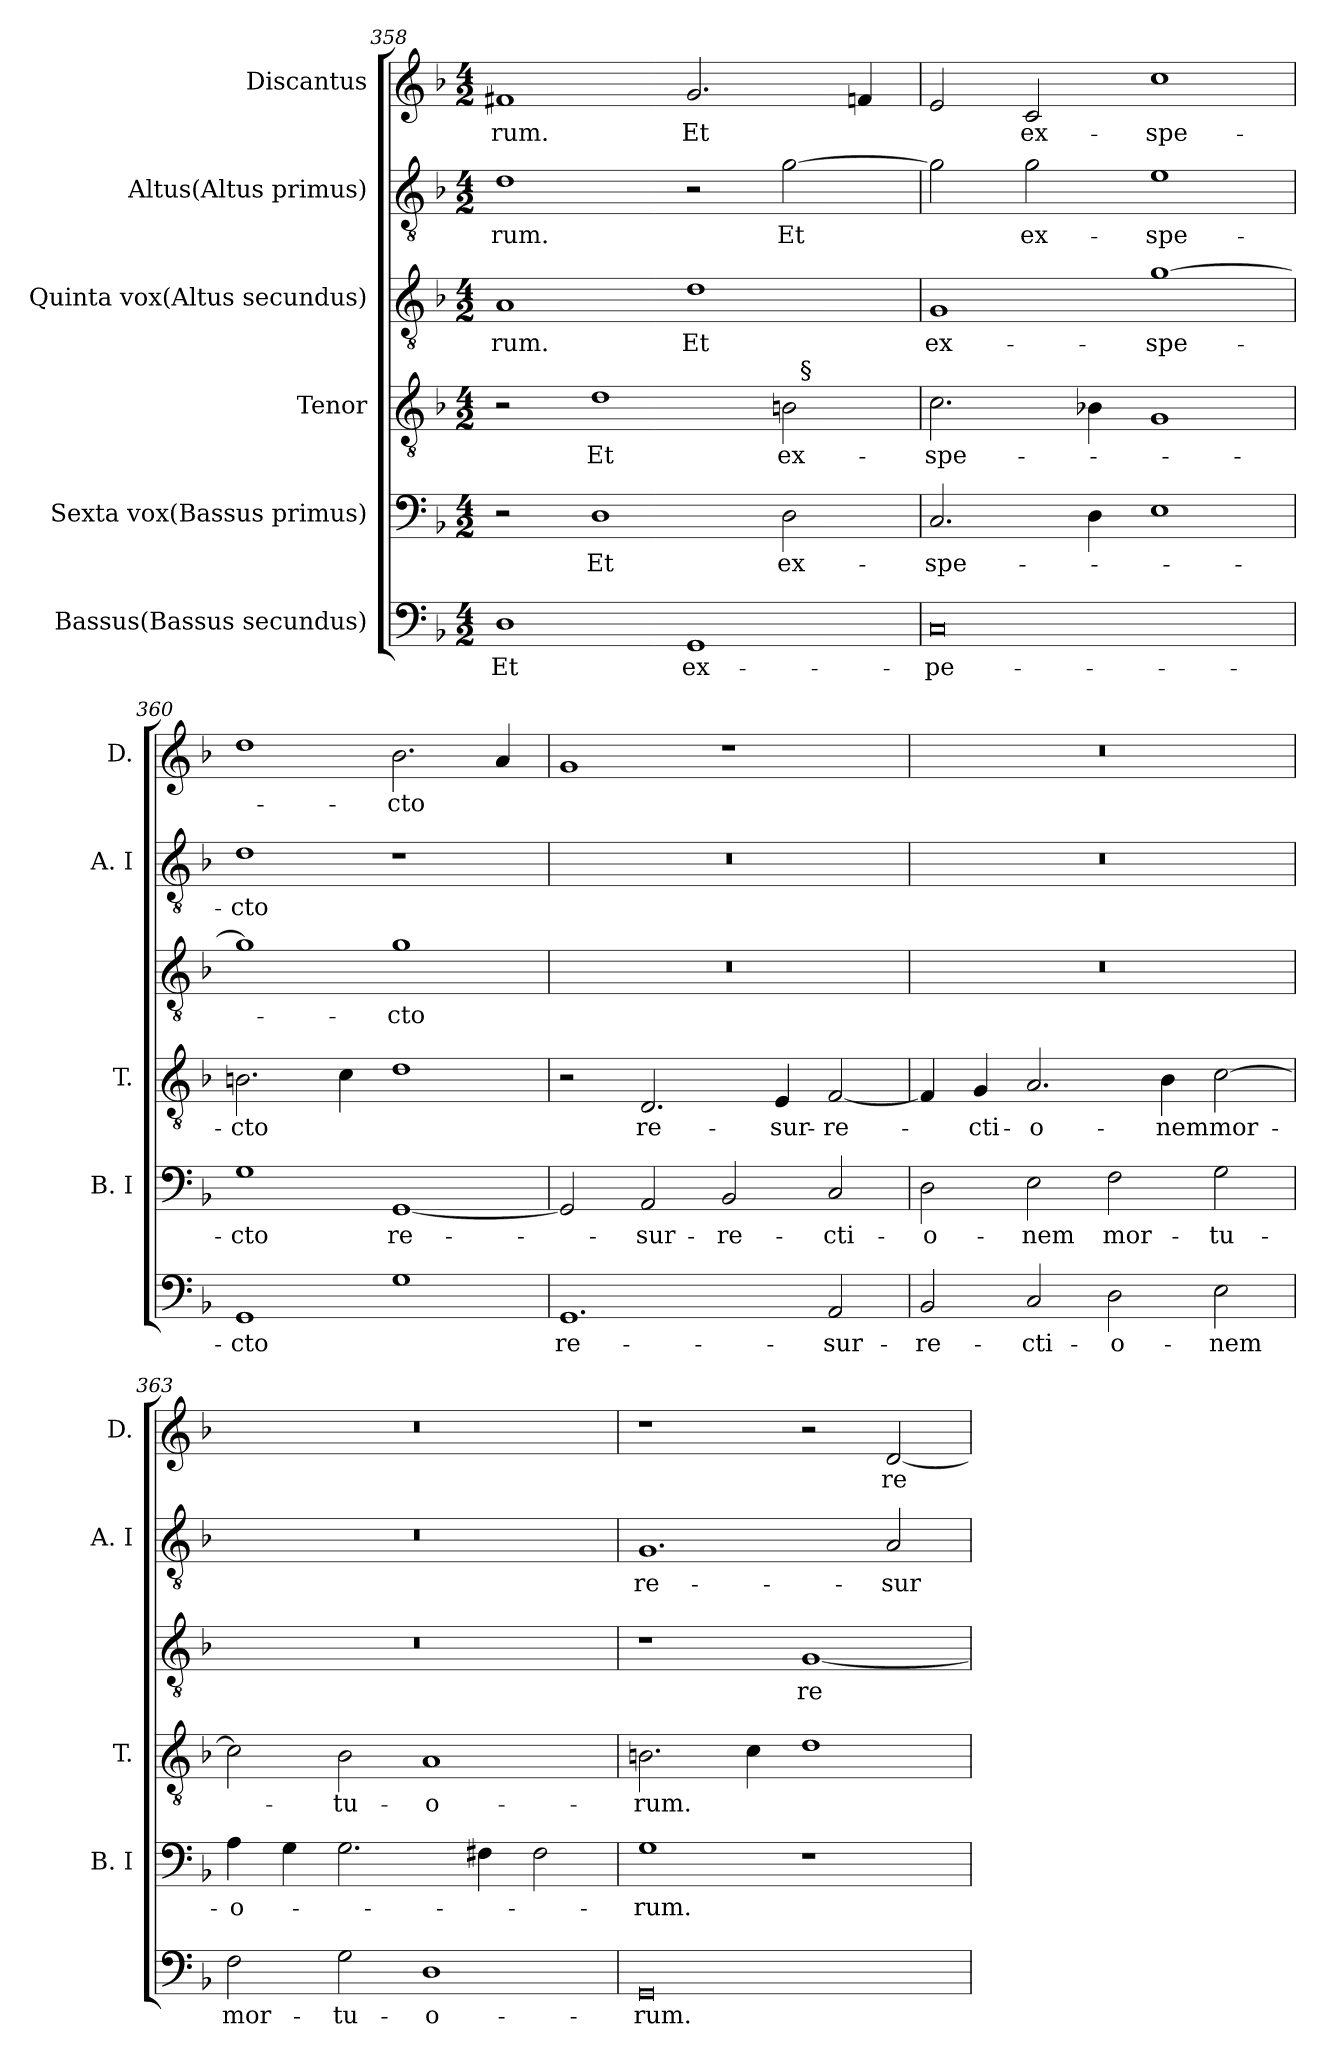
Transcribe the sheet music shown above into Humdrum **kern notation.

**kern	**text	**kern	**text	**kern	**text	**kern	**text	**kern	**text	**kern	**text
*part6	*part6	*part5	*part5	*part4	*part4	*part3	*part3	*part2	*part2	*part1	*part1
*staff6	*staff6	*staff5	*staff5	*staff4	*staff4	*staff3	*staff3	*staff2	*staff2	*staff1	*staff1
*I"Bassus(Bassus secundus)	*	*I"Sexta vox(Bassus primus)	*	*I"Tenor	*	*I"Quinta vox(Altus secundus)	*	*I"Altus(Altus primus)	*	*I"Discantus	*
*	*	*I'B. I	*	*I'T.	*	*	*	*I'A. I	*	*I'D.	*
*clefF4	*	*clefF4	*	*clefGv2	*	*clefGv2	*	*clefGv2	*	*clefG2	*
*	*	*	*	*ITrd7c12	*	*ITrd7c12	*	*ITrd7c12	*	*	*
*k[b-]	*	*k[b-]	*	*k[b-]	*	*k[b-]	*	*k[b-]	*	*k[b-]	*
*d:	*	*d:	*	*d:	*	*d:	*	*d:	*	*d:	*
*M4/2	*	*M4/2	*	*M4/2	*	*M4/2	*	*M4/2	*	*M4/2	*
=358	=358	=358	=358	=358	=358	=358	=358	=358	=358	=358	=358
!	!LO:LY:b	!	!	!	!	!	!LO:LY:b	!	!LO:LY:b	!	!LO:LY:b
*	*	*	*	*^	*	*	*	*	*	*	*
1D	Et	2r	.	2r	1ryy	.	1AA	-rum.	1D	-rum.	1f#X	-rum.
!	!	!	!LO:LY:b	!	!	!LO:LY:b	!	!	!	!	!	!
.	.	1D	Et	1D	.	Et	.	.	.	.	.	.
!	!LO:LY:b	!	!	!	!	!	!	!LO:LY:b	!	!	!	!LO:LY:b
1GG	ex-	.	.	.	2ryy	.	1D	Et	2r	.	2.g/	Et
!	!	!	!LO:LY:b	!	!	!LO:LY:b	!	!	!	!LO:LY:b	!	!
.	.	2D\	ex-	2BB\	32ryy	ex-	.	.	[>2G\	Et	.	.
!	!	!	!	!	!LO:TX:a:t=§	!	!	!	!	!	!	!
.	.	.	.	.	4...ryy	.	.	.	.	.	.	.
.	.	.	.	.	.	.	.	.	.	.	4fn/	.
=359	=359	=359	=359	=359	=359	=359	=359	=359	=359	=359	=359	=359
!	!LO:LY:b	!	!LO:LY:b	!	!	!LO:LY:b	!	!LO:LY:b	!	!	!	!
*	*	*	*	*v	*v	*	*	*	*	*	*	*
0C	-pe-	2.C/	-spe-	2.C\	-spe-	1GG	ex-	2G\]	.	2e/	.
!	!	!	!	!	!	!	!	!	!LO:LY:b	!	!LO:LY:b
.	.	.	.	.	.	.	.	2G\	ex-	2c/	ex-
.	.	4D\	.	4BB-X\	.	.	.	.	.	.	.
!	!	!	!	!	!	!	!LO:LY:b	!	!LO:LY:b	!	!LO:LY:b
.	.	1E	.	1GG	.	[>1G	-spe-	1E	-spe-	1cc	-spe-
=360	=360	=360	=360	=360	=360	=360	=360	=360	=360	=360	=360
!	!LO:LY:b	!	!LO:LY:b	!	!LO:LY:b	!	!	!	!LO:LY:b	!	!
1GG	-cto	1G	-cto	2.BBn\	-cto	1G]	.	1D	-cto	1dd	.
.	.	.	.	4C\	.	.	.	.	.	.	.
!	!	!	!LO:LY:b	!	!	!	!LO:LY:b	!	!	!	!LO:LY:b
1G	.	[<1GG	re-	1D	.	1G	-cto	1r	.	2.b-\	-cto
.	.	.	.	.	.	.	.	.	.	4a/	.
!!LO:PB:g=z
=361	=361	=361	=361	=361	=361	=361	=361	=361	=361	=361	=361
!	!LO:LY:b	!	!	!	!	!LO:N:vis=1	!	!LO:N:vis=1	!	!	!
1.GG	re-	2GG/]	.	2r	.	0r	.	0r	.	1g	.
!	!	!	!LO:LY:b	!	!LO:LY:b	!	!	!	!	!	!
.	.	2AA/	-sur-	2.DD/	re-	.	.	.	.	.	.
!	!	!	!LO:LY:b	!	!	!	!	!	!	!	!
.	.	2BB-/	-re-	.	.	.	.	.	.	1r	.
!	!	!	!	!	!LO:LY:b	!	!	!	!	!	!
.	.	.	.	4EE/	-sur-	.	.	.	.	.	.
!	!LO:LY:b	!	!LO:LY:b	!	!LO:LY:b	!	!	!	!	!	!
2AA/	-sur-	2C/	-cti-	[<2FF/	-re-	.	.	.	.	.	.
=362	=362	=362	=362	=362	=362	=362	=362	=362	=362	=362	=362
!	!LO:LY:b	!	!LO:LY:b	!	!	!LO:N:vis=1	!	!LO:N:vis=1	!	!LO:N:vis=1	!
2BB-/	-re-	2D\	-o-	4FF/]	.	0r	.	0r	.	0r	.
!	!	!	!	!	!LO:LY:b	!	!	!	!	!	!
.	.	.	.	4GG/	-cti-	.	.	.	.	.	.
!	!LO:LY:b	!	!LO:LY:b	!	!LO:LY:b	!	!	!	!	!	!
2C/	-cti-	2E\	-nem	2.AA/	-o-	.	.	.	.	.	.
!	!LO:LY:b	!	!LO:LY:b	!	!	!	!	!	!	!	!
2D\	-o-	2F\	mor-	.	.	.	.	.	.	.	.
!	!	!	!	!	!LO:LY:b	!	!	!	!	!	!
.	.	.	.	4BB-\	-nem	.	.	.	.	.	.
!	!LO:LY:b	!	!LO:LY:b	!	!LO:LY:b	!	!	!	!	!	!
2E\	-nem	2G\	-tu-	[>2C\	mor-	.	.	.	.	.	.
=363	=363	=363	=363	=363	=363	=363	=363	=363	=363	=363	=363
!	!LO:LY:b	!	!LO:LY:b	!	!	!LO:N:vis=1	!	!LO:N:vis=1	!	!LO:N:vis=1	!
2F\	mor-	4A\	-o-	2C\]	.	0r	.	0r	.	0r	.
.	.	4G\	.	.	.	.	.	.	.	.	.
!	!LO:LY:b	!	!	!	!LO:LY:b	!	!	!	!	!	!
2G\	-tu-	2.G\	.	2BB-\	-tu-	.	.	.	.	.	.
!	!LO:LY:b	!	!	!	!LO:LY:b	!	!	!	!	!	!
1D	-o-	.	.	1AA	-o-	.	.	.	.	.	.
.	.	4F#X\	.	.	.	.	.	.	.	.	.
.	.	2F#\	.	.	.	.	.	.	.	.	.
=364	=364	=364	=364	=364	=364	=364	=364	=364	=364	=364	=364
!	!LO:LY:b	!	!LO:LY:b	!	!LO:LY:b	!	!	!	!LO:LY:b	!	!
0GG	-rum.	1G	-rum.	2.BBn\	-rum.	1r	.	1.GG	re-	1r	.
.	.	.	.	4C\	.	.	.	.	.	.	.
!	!	!	!	!	!	!	!LO:LY:b	!	!	!	!
.	.	1r	.	1D	.	[<1GG	re-	.	.	2r	.
!	!	!	!	!	!	!	!	!	!LO:LY:b	!	!LO:LY:b
.	.	.	.	.	.	.	.	2AA/	-sur-	[<2d/	re-
=	=	=	=	=	=	=	=	=	=	=	=
*-	*-	*-	*-	*-	*-	*-	*-	*-	*-	*-	*-
